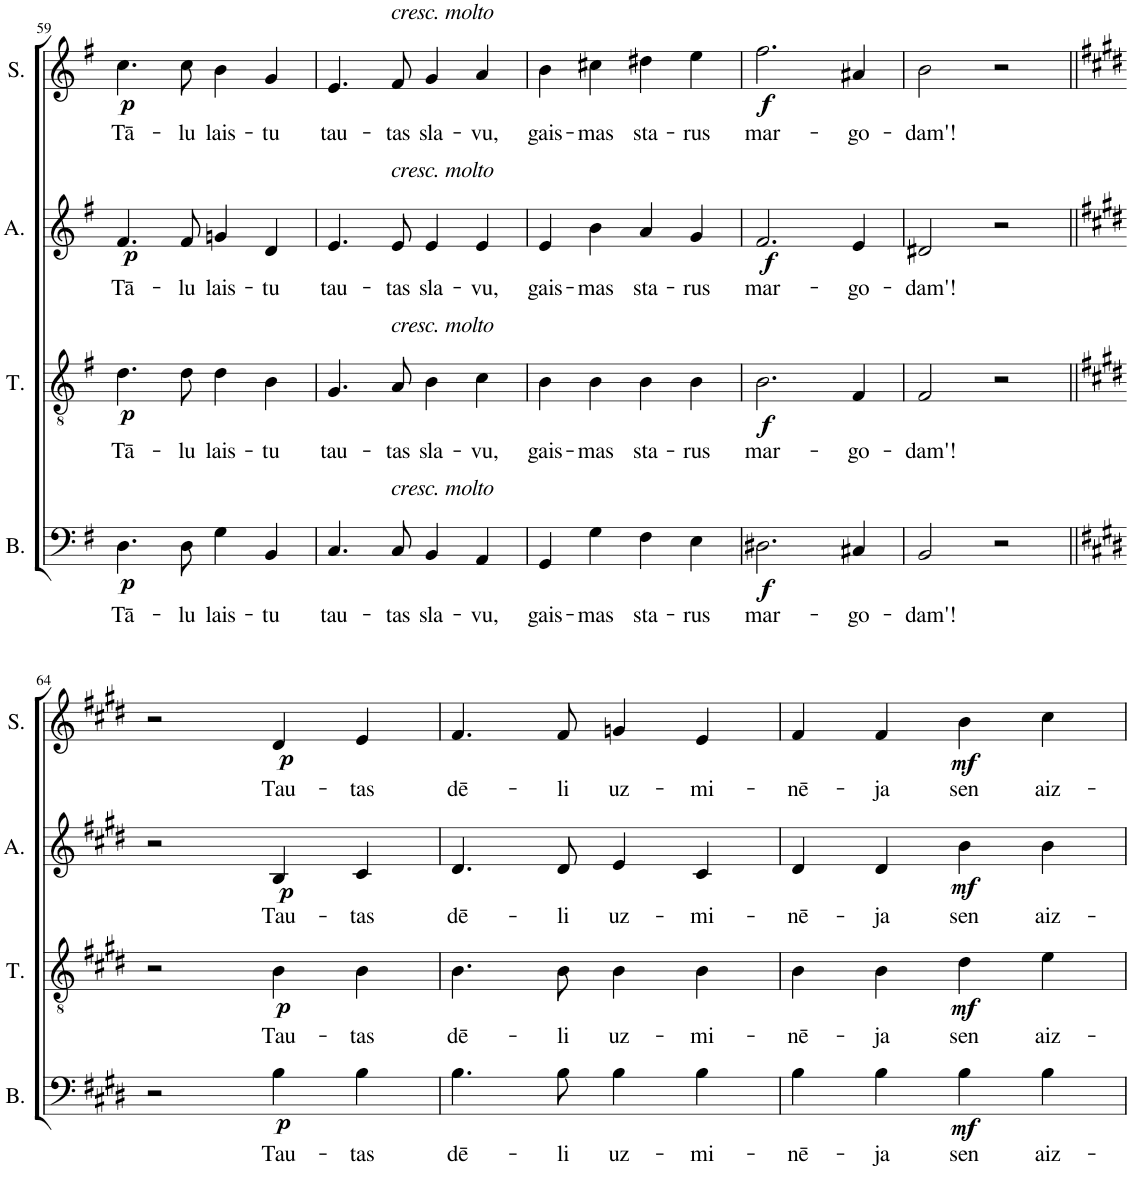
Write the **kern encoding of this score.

**kern	**text	**dynam	**kern	**text	**dynam	**kern	**text	**dynam	**kern	**text	**dynam
*part4	*part4	*part4	*part3	*part3	*part3	*part2	*part2	*part2	*part1	*part1	*part1
*staff4	*staff4	*staff4	*staff3	*staff3	*staff3	*staff2	*staff2	*staff2	*staff1	*staff1	*staff1
*I"Bass	*	*	*I"Tenor	*	*	*I"Alto	*	*	*I"Soprano	*	*
*I'B.	*	*	*I'T.	*	*	*I'A.	*	*	*I'S.	*	*
!!LO:PB:g=z
*clefF4	*	*	*clefGv2	*	*	*clefG2	*	*	*clefG2	*	*
*k[f#]	*	*	*k[f#]	*	*	*k[f#]	*	*	*k[f#]	*	*
*M4/4	*	*	*M4/4	*	*	*M4/4	*	*	*M4/4	*	*
=59	=59	=59	=59	=59	=59	=59	=59	=59	=59	=59	=59
!	!LO:LY:b	!LO:DY:b	!	!LO:LY:b	!LO:DY:b	!	!LO:LY:b	!LO:DY:b	!	!LO:LY:b	!LO:DY:b
4.D\	Tā-	p	4.d\	Tā-	p	4.f#/	Tā-	p	4.cc\	Tā-	p
!	!LO:LY:b	!	!	!LO:LY:b	!	!	!LO:LY:b	!	!	!LO:LY:b	!
8D\	-lu	.	8d\	-lu	.	8f#/	-lu	.	8cc\	-lu	.
!	!LO:LY:b	!	!	!LO:LY:b	!	!	!LO:LY:b	!	!	!LO:LY:b	!
4G\	lais-	.	4d\	lais-	.	4gn/	lais-	.	4b\	lais-	.
!	!LO:LY:b	!	!	!LO:LY:b	!	!	!LO:LY:b	!	!	!LO:LY:b	!
4BB/	-tu	.	4B\	-tu	.	4d/	-tu	.	4g/	-tu	.
=60	=60	=60	=60	=60	=60	=60	=60	=60	=60	=60	=60
!	!LO:LY:b	!	!	!LO:LY:b	!	!	!LO:LY:b	!	!	!LO:LY:b	!
4.C/	tau-	.	4.G/	tau-	.	4.e/	tau-	.	4.e/	tau-	.
!	!	!	!	!	!	!	!	!	!LO:TX:a:i:t=cresc. molto	!	!
!	!	!	!	!	!	!LO:TX:a:i:t=cresc. molto	!	!	!	!	!
!	!	!	!LO:TX:a:i:t=cresc. molto	!	!	!	!	!	!	!	!
!LO:TX:a:i:t=cresc. molto	!	!	!	!	!	!	!	!	!	!	!
!	!LO:LY:b	!	!	!LO:LY:b	!	!	!LO:LY:b	!	!	!LO:LY:b	!
8C/	-tas	.	8A/	-tas	.	8e/	-tas	.	8f#/	-tas	.
!	!LO:LY:b	!	!	!LO:LY:b	!	!	!LO:LY:b	!	!	!LO:LY:b	!
4BB/	sla-	.	4B\	sla-	.	4e/	sla-	.	4g/	sla-	.
!	!LO:LY:b	!	!	!LO:LY:b	!	!	!LO:LY:b	!	!	!LO:LY:b	!
4AA/	-vu,	.	4c\	-vu,	.	4e/	-vu,	.	4a/	-vu,	.
=61	=61	=61	=61	=61	=61	=61	=61	=61	=61	=61	=61
!	!LO:LY:b	!	!	!LO:LY:b	!	!	!LO:LY:b	!	!	!LO:LY:b	!
4GG/	gais-	.	4B\	gais-	.	4e/	gais-	.	4b\	gais-	.
!	!LO:LY:b	!	!	!LO:LY:b	!	!	!LO:LY:b	!	!	!LO:LY:b	!
4G\	-mas	.	4B\	-mas	.	4b\	-mas	.	4cc#X\	-mas	.
!	!LO:LY:b	!	!	!LO:LY:b	!	!	!LO:LY:b	!	!	!LO:LY:b	!
4F#\	sta-	.	4B\	sta-	.	4a/	sta-	.	4dd#X\	sta-	.
!	!LO:LY:b	!	!	!LO:LY:b	!	!	!LO:LY:b	!	!	!LO:LY:b	!
4E\	-rus	.	4B\	-rus	.	4g/	-rus	.	4ee\	-rus	.
=62	=62	=62	=62	=62	=62	=62	=62	=62	=62	=62	=62
!	!LO:LY:b	!LO:DY:b	!	!LO:LY:b	!LO:DY:b	!	!LO:LY:b	!LO:DY:b	!	!LO:LY:b	!LO:DY:b
2.D#X\	mar-	f	2.B\	mar-	f	2.f#/	mar-	f	2.ff#\	mar-	f
!	!LO:LY:b	!	!	!LO:LY:b	!	!	!LO:LY:b	!	!	!LO:LY:b	!
4C#X/	-go-	.	4F#/	-go-	.	4e/	-go-	.	4a#X/	-go-	.
=63	=63	=63	=63	=63	=63	=63	=63	=63	=63	=63	=63
!	!LO:LY:b	!	!	!LO:LY:b	!	!	!LO:LY:b	!	!	!LO:LY:b	!
2BB/	-dam'!	.	2F#/	-dam'!	.	2d#X/	-dam'!	.	2b\	-dam'!	.
2r	.	.	2r	.	.	2r	.	.	2r	.	.
!!LO:LB:g=z
=64||	=64||	=64||	=64||	=64||	=64||	=64||	=64||	=64||	=64||	=64||	=64||
*k[f#c#g#d#]	*	*	*k[f#c#g#d#]	*	*	*k[f#c#g#d#]	*	*	*k[f#c#g#d#]	*	*
2r	.	.	2r	.	.	2r	.	.	2r	.	.
!	!LO:LY:b	!LO:DY:b	!	!LO:LY:b	!LO:DY:b	!	!LO:LY:b	!LO:DY:b	!	!LO:LY:b	!LO:DY:b
4B\	Tau-	p	4B\	Tau-	p	4B/	Tau-	p	4d#/	Tau-	p
!	!LO:LY:b	!	!	!LO:LY:b	!	!	!LO:LY:b	!	!	!LO:LY:b	!
4B\	-tas	.	4B\	-tas	.	4c#/	-tas	.	4e/	-tas	.
=65	=65	=65	=65	=65	=65	=65	=65	=65	=65	=65	=65
!	!LO:LY:b	!	!	!LO:LY:b	!	!	!LO:LY:b	!	!	!LO:LY:b	!
4.B\	dē-	.	4.B\	dē-	.	4.d#/	dē-	.	4.f#/	dē-	.
!	!LO:LY:b	!	!	!LO:LY:b	!	!	!LO:LY:b	!	!	!LO:LY:b	!
8B\	-li	.	8B\	-li	.	8d#/	-li	.	8f#/	-li	.
!	!LO:LY:b	!	!	!LO:LY:b	!	!	!LO:LY:b	!	!	!LO:LY:b	!
4B\	uz-	.	4B\	uz-	.	4e/	uz-	.	4gn/	uz-	.
!	!LO:LY:b	!	!	!LO:LY:b	!	!	!LO:LY:b	!	!	!LO:LY:b	!
4B\	-mi-	.	4B\	-mi-	.	4c#/	-mi-	.	4e/	-mi-	.
=66	=66	=66	=66	=66	=66	=66	=66	=66	=66	=66	=66
!	!LO:LY:b	!	!	!LO:LY:b	!	!	!LO:LY:b	!	!	!LO:LY:b	!
4B\	-nē-	.	4B\	-nē-	.	4d#/	-nē-	.	4f#/	-nē-	.
!	!LO:LY:b	!	!	!LO:LY:b	!	!	!LO:LY:b	!	!	!LO:LY:b	!
4B\	-ja	.	4B\	-ja	.	4d#/	-ja	.	4f#/	-ja	.
!	!LO:LY:b	!LO:DY:b	!	!LO:LY:b	!LO:DY:b	!	!LO:LY:b	!LO:DY:b	!	!LO:LY:b	!LO:DY:b
4B\	sen	mf	4d#\	sen	mf	4b\	sen	mf	4b\	sen	mf
!	!LO:LY:b	!	!	!LO:LY:b	!	!	!LO:LY:b	!	!	!LO:LY:b	!
4B\	aiz-	.	4e\	aiz-	.	4b\	aiz-	.	4cc#\	aiz-	.
=	=	=	=	=	=	=	=	=	=	=	=
*-	*-	*-	*-	*-	*-	*-	*-	*-	*-	*-	*-
